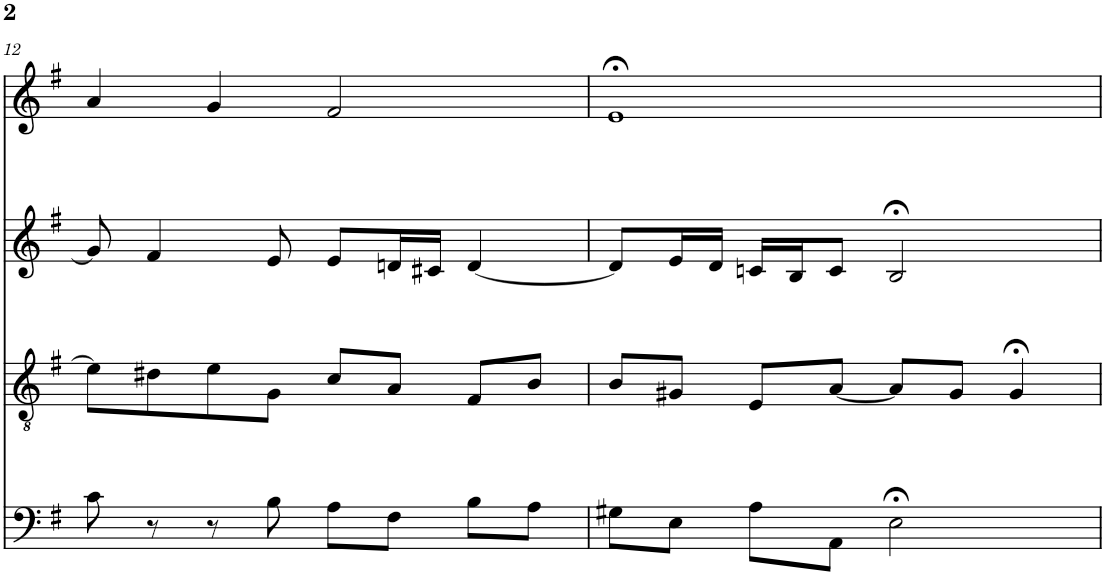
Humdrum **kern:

**kern	**kern	**kern	**kern
*part4	*part3	*part2	*part1
*staff4	*staff3	*staff2	*staff1
*I"bass	*I"tenor	*I"alto	*I"soprn
!!LO:PB:g=z
*clefF4	*clefGv2	*clefG2	*clefG2
*k[f#]	*k[f#]	*k[f#]	*k[f#]
*e:	*e:	*e:	*e:
*M4/4	*M4/4	*M4/4	*M4/4
=12	=12	=12	=12
8c\	8e\L]	8g/]	4a/
8r	8d#X\	4f#/	.
8r	8e\	.	4g/
8B\	8G\J	8e/	.
8A\L	8c/L	8e/L	2f#/
8F#\J	8A/J	16dn/L	.
.	.	16c#X/JJ	.
8B\L	8F#/L	[4d/	.
8A\J	8B/J	.	.
=13	=13	=13	=13
8G#X\L	8B/L	8d/L]	1e;<
8E\J	8G#X/J	16e/L	.
.	.	16d/JJ	.
8A\L	8E/L	16cn/LL	.
.	.	16B/J	.
8AA\J	[8A/J	8c/J	.
2E;<\	8A/L]	2B;</	.
.	8G#/J	.	.
.	4G#;</	.	.
=	=	=	=
*-	*-	*-	*-
